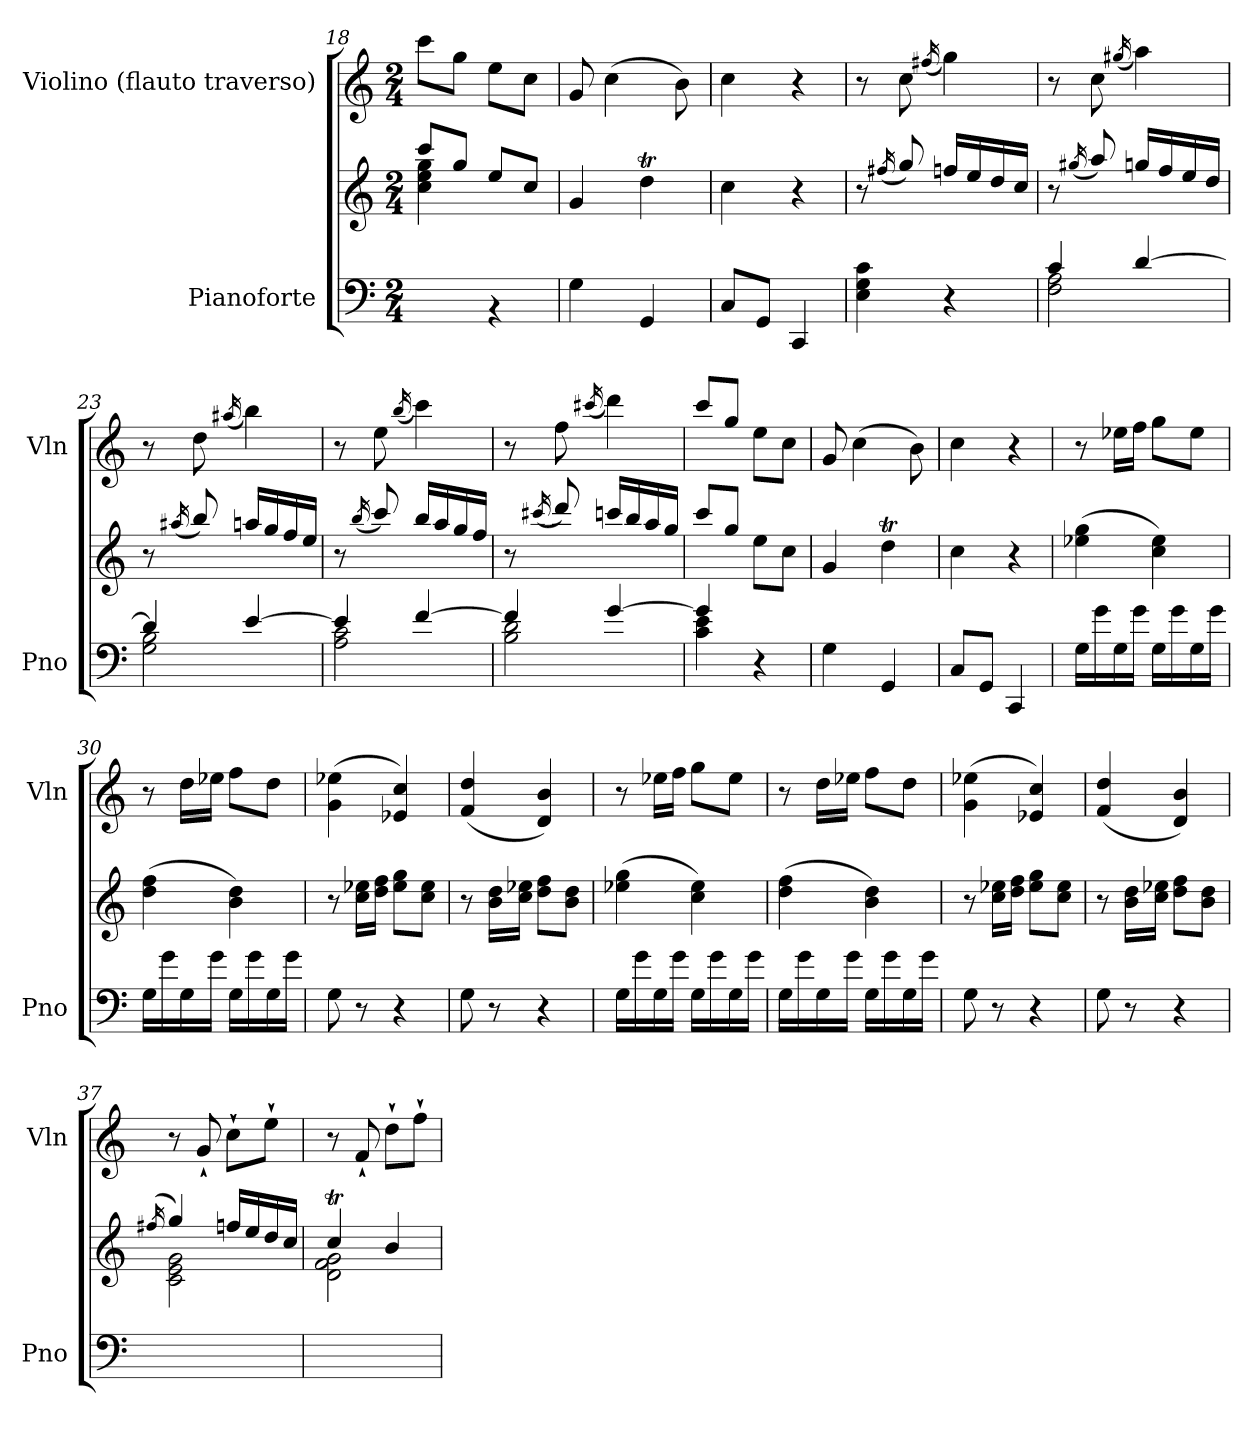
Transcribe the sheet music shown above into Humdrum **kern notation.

**kern	**kern	**kern
*part2	*part2	*part1
*staff3	*staff2	*staff1
*I"Pianoforte	*	*I"Violino         (flauto traverso)
*I'Pno	*	*I'Vln
*clefF4	*clefG2	*clefG2
*k[]	*k[]	*k[]
*M2/4	*M2/4	*M2/4
=18	=18	=18
*	*^	*
4ryy	8ccc/L	4cc\ 4ee\ 4gg\	8ccc\L
.	8gg/J	.	8gg\J
4rBB	8ee/L	4ryy	8ee\L
.	8cc/J	.	8cc\J
*	*v	*v	*
!!LO:PB:g=z
=19	=19	=19
4G\	4g/	8g/
.	.	(>4cc\
4GG/	4ddT\	.
.	.	8b\)
=20	=20	=20
8C/L	4cc\	4cc\
8GG/J	.	.
4CC/	4r	4r
=21	=21	=21
4E\ 4G\ 4c\	8r	8r
.	(<16qff#X/	.
.	8gg/)	8cc\
.	.	(<16qff#X/
4r	16ffn/LL	4gg\)
.	16ee/	.
.	16dd/	.
.	16cc/JJ	.
=22	=22	=22
*^	*	*
4c/	2F\ 2A\	8r	8r
.	.	(<16qgg#X/	.
.	.	8aa/)	8cc\
.	.	.	(<16qgg#X/
[4d/	.	16ggn/LL	4aa\)
.	.	16ff/	.
.	.	16ee/	.
.	.	16dd/JJ	.
=23	=23	=23	=23
4d/]	2G\ 2B\	8r	8r
.	.	(<16qaa#X/	.
.	.	8bb/)	8dd\
.	.	.	(<16qaa#X/
[4e/	.	16aan/LL	4bb\)
.	.	16gg/	.
.	.	16ff/	.
.	.	16ee/JJ	.
=24	=24	=24	=24
4e/]	2A\ 2c\	8r	8r
.	.	(<16qbb/	.
.	.	8ccc/)	8ee\
.	.	.	(<16qbb/
[4f/	.	16bb/LL	4ccc\)
.	.	16aa/	.
.	.	16gg/	.
.	.	16ff/JJ	.
!!LO:LB:g=z
=25	=25	=25	=25
4f/]	2B\ 2d\	8r	8r
.	.	(<16qccc#X/	.
.	.	8ddd/)	8ff\
.	.	.	(<16qccc#X/
[4g/	.	16cccn/LL	4ddd\)
.	.	16bb/	.
.	.	16aa/	.
.	.	16gg/JJ	.
=26	=26	=26	=26
4g/]	4c\ 4e\	8ccc/L	8ccc/L
.	.	8gg/J	8gg/J
4r	4ryy	8ee\L	8ee\L
.	.	8cc\J	8cc\J
*v	*v	*	*
=27	=27	=27
4G\	4g/	8g/
.	.	(>4cc\
4GG/	4ddT\	.
.	.	8b\)
=28	=28	=28
8C/L	4cc\	4cc\
8GG/J	.	.
4CC/	4r	4r
=29	=29	=29
16G\LL	(>4ee-X\ 4gg\	8r
16g\	.	.
16G\	.	16ee-X\LL
16g\JJ	.	16ff\JJ
16G\LL	4cc\ 4ee-\)	8gg\L
16g\	.	.
16G\	.	8ee-\J
16g\JJ	.	.
=30	=30	=30
16G\LL	(>4dd\ 4ff\	8r
16g\	.	.
16G\	.	16dd\LL
16g\JJ	.	16ee-X\JJ
16G\LL	4b\ 4dd\)	8ff\L
16g\	.	.
16G\	.	8dd\J
16g\JJ	.	.
=31	=31	=31
8G\	8r	(>4g\ 4ee-X\
8r	16cc\ 16ee-X\LL	.
.	16dd\ 16ff\JJ	.
4r	8ee-\ 8gg\L	4e-X/ 4cc/)
.	8cc\ 8ee-\J	.
!!LO:LB:g=z
=32	=32	=32
8G\	8r	(<4f/ 4dd/
8r	16b\ 16dd\LL	.
.	16cc\ 16ee-X\JJ	.
4r	8dd\ 8ff\L	4d/ 4b/)
.	8b\ 8dd\J	.
=33	=33	=33
16G\LL	(>4ee-X\ 4gg\	8r
16g\	.	.
16G\	.	16ee-X\LL
16g\JJ	.	16ff\JJ
16G\LL	4cc\ 4ee-\)	8gg\L
16g\	.	.
16G\	.	8ee-\J
16g\JJ	.	.
=34	=34	=34
16G\LL	(>4dd\ 4ff\	8r
16g\	.	.
16G\	.	16dd\LL
16g\JJ	.	16ee-X\JJ
16G\LL	4b\ 4dd\)	8ff\L
16g\	.	.
16G\	.	8dd\J
16g\JJ	.	.
=35	=35	=35
8G\	8r	(>4g\ 4ee-X\
8r	16cc\ 16ee-X\LL	.
.	16dd\ 16ff\JJ	.
4r	8ee-\ 8gg\L	4e-X/ 4cc/)
.	8cc\ 8ee-\J	.
=36	=36	=36
8G\	8r	(<4f/ 4dd/
8r	16b\ 16dd\LL	.
.	16cc\ 16ee-X\JJ	.
4r	8dd\ 8ff\L	4d/ 4b/)
.	8b\ 8dd\J	.
=37	=37	=37
.	(<16qff#X/	.
*	*^	*
2ryy	4gg/)	2c\ 2e\ 2g\	8r
.	.	.	8g`/
.	16ffn/LL	.	8cc`\L
.	16ee/	.	.
.	16dd/	.	8ee`\J
.	16cc/JJ	.	.
=38	=38	=38	=38
2ryy	4ccT/	2d\ 2f\ 2g\	8r
.	.	.	8f`/
.	4b/	.	8dd`\L
.	.	.	8ff`\J
*	*v	*v	*
=	=	=
*-	*-	*-
